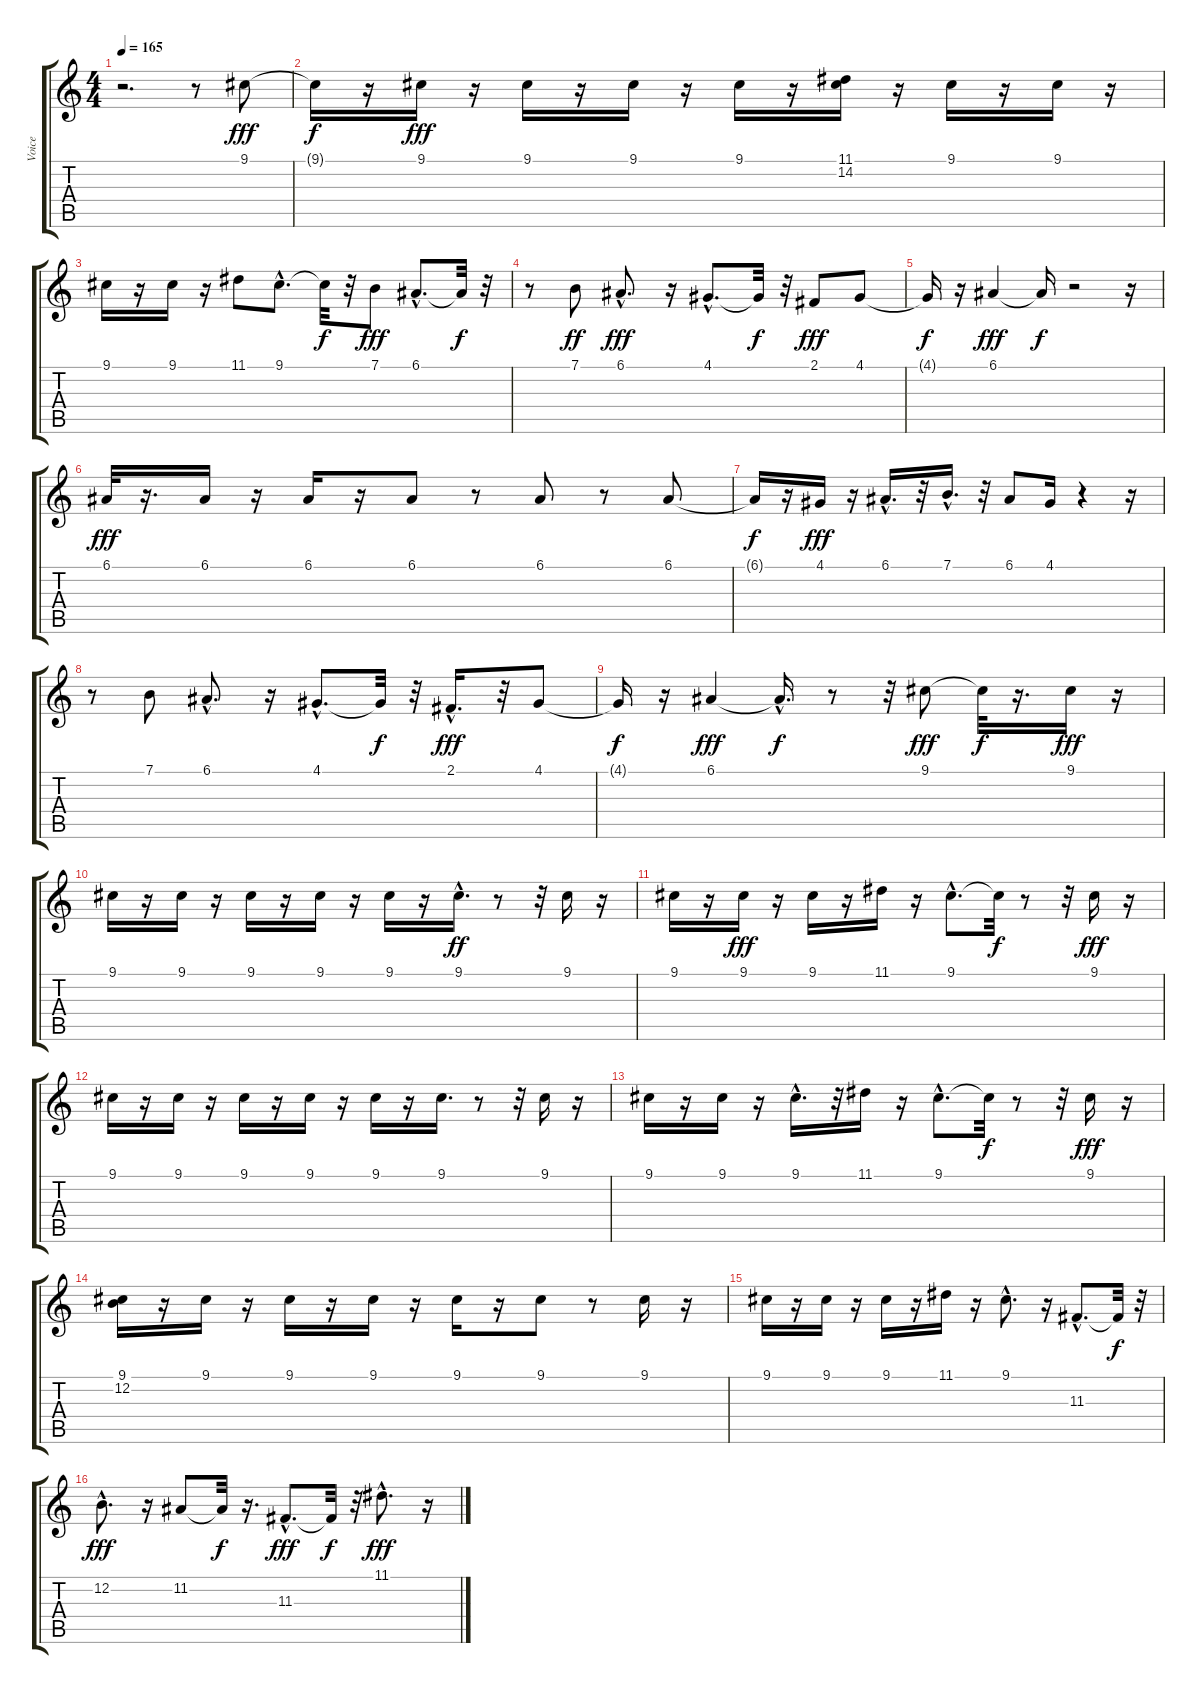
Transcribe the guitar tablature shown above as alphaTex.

\track ("Voice" "Voice") {instrument clavinet}
\staff {score tabs}
\tuning (E4 B3 G3 D3 A2 E2) {hide}
\ts (4 4)
\tempo 165
\clef g2
\ks c
r.2{d dy f} r.8 9.1.8{dy fff} |
9.1{t}.16{dy f} r.16 9.1.16{dy fff} r.16 9.1.16 r.16 9.1.16 r.16 9.1.16 r.16 (11.1 14.2).16 r.16 9.1.16 r.16 9.1.16 r.16 |
9.1.16 r.16 9.1.16 r.16 11.1.8 9.1{hac}.8{d} 9.1{t}.32{dy f} r.32 7.1.8{dy fff} 6.1{hac}.8{d} 6.1{t}.32{dy f} r.32 |
r.8 7.1.8{dy ff} 6.1{hac}.8{d dy fff} r.16 4.1{hac}.8{d} 4.1{t}.32{dy f} r.32 2.1.8{dy fff} 4.1.8 |
4.1{t}.16{dy f} r.16 6.1.4{dy fff} 6.1{t}.16{dy f} r.2 r.16 |
6.1.32{dy fff} r.16{d} 6.1.16 r.16 6.1.16 r.16 6.1.8 r.8 6.1.8 r.8 6.1.8 |
6.1{t}.16{dy f} r.16 4.1.16{dy fff} r.16 6.1{hac}.16{d} r.32 7.1{hac}.16{d} r.32 6.1.8 4.1.16 r.4 r.16 |
r.8 7.1.8 6.1{hac}.8{d} r.16 4.1{hac}.8{d} 4.1{t}.32{dy f} r.32 2.1{hac}.16{d dy fff} r.32 4.1.8 |
4.1{t}.16{dy f} r.16 6.1.4{dy fff} 6.1{hac t}.16{d dy f} r.8 r.32 9.1.8{dy fff} 9.1{t}.32{dy f} r.16{d} 9.1.16{dy fff} r.16 |
9.1.16 r.16 9.1.16 r.16 9.1.16 r.16 9.1.16 r.16 9.1.16 r.16 9.1{hac}.16{d dy ff} r.8 r.32 9.1.16 r.16 |
9.1.16 r.16 9.1.16{dy fff} r.16 9.1.16 r.16 11.1.16 r.16 9.1{hac}.8{d} 9.1{t}.32{dy f} r.8 r.32 9.1.16{dy fff} r.16 |
9.1.16 r.16 9.1.16 r.16 9.1.16 r.16 9.1.16 r.16 9.1.16 r.16 9.1.16{d} r.8 r.32 9.1.16 r.16 |
9.1.16 r.16 9.1.16 r.16 9.1{hac}.16{d} r.32 11.1.16 r.16 9.1{hac}.8{d} 9.1{t}.32{dy f} r.8 r.32 9.1.16{dy fff} r.16 |
(9.1 12.2).16 r.16 9.1.16 r.16 9.1.16 r.16 9.1.16 r.16 9.1.16 r.16 9.1.8 r.8 9.1.16 r.16 |
9.1.16 r.16 9.1.16 r.16 9.1.16 r.16 11.1.16 r.16 9.1{hac}.8{d} r.16 11.3{hac}.8{d} 11.3{t}.32{dy f} r.32 |
12.2{hac}.8{d dy fff} r.16 11.2.8 11.2{t}.32{dy f} r.16{d} 11.3{hac}.8{d dy fff} 11.3{t}.32{dy f} r.32 11.1{hac}.8{d dy fff} r.16
